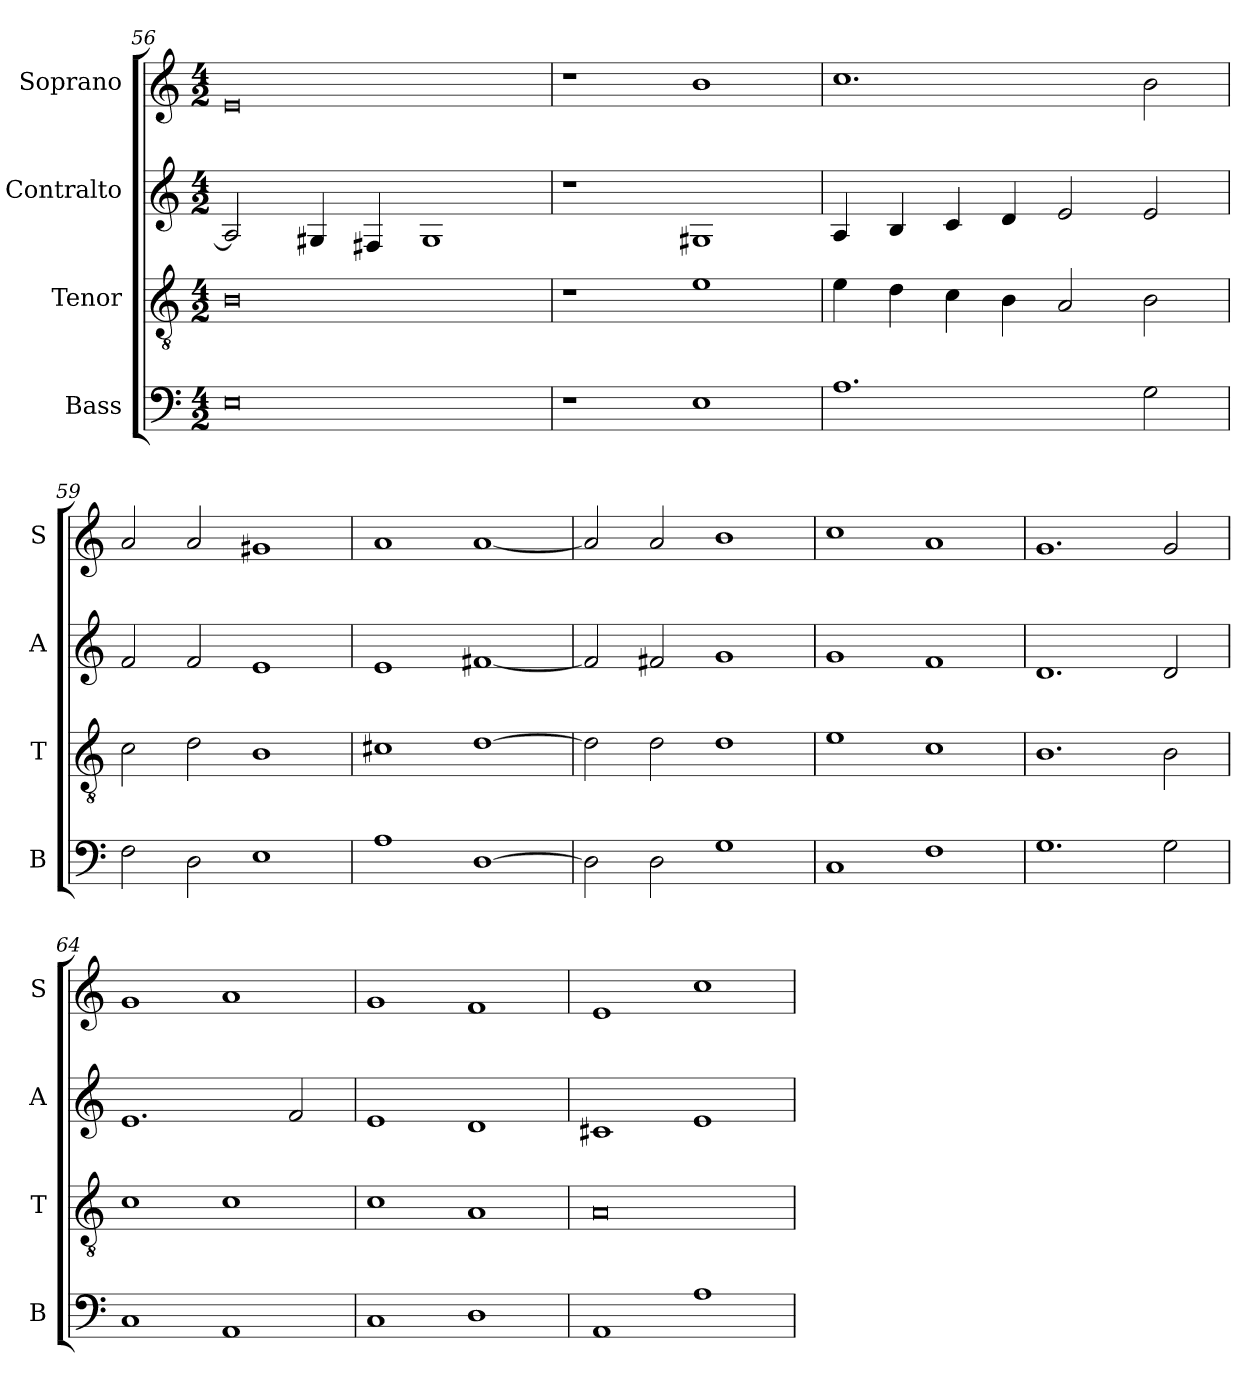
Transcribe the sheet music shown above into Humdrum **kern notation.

**kern	**kern	**kern	**kern
*part4	*part3	*part2	*part1
*staff4	*staff3	*staff2	*staff1
*I"Bass	*I"Tenor	*I"Contralto	*I"Soprano
*I'B	*I'T	*I'A	*I'S
*clefF4	*clefGv2	*clefG2	*clefG2
*k[]	*k[]	*k[]	*k[]
*E:phr	*E:phr	*E:phr	*E:phr
*M4/2	*M4/2	*M4/2	*M4/2
=56	=56	=56	=56
0E	0B	2A]	0e
.	.	4G#X	.
.	.	4F#X	.
.	.	1G#	.
=57	=57	=57	=57
1r	1r	1r	1r
1E	1e	1G#X	1b
=58	=58	=58	=58
1.A	4e	4A	1.cc
.	4d	4B	.
.	4c	4c	.
.	4B	4d	.
.	2A	2e	.
2G	2B	2e	2b
=59	=59	=59	=59
2F	2c	2f	2a
2D	2d	2f	2a
1E	1B	1e	1g#X
=60	=60	=60	=60
1A	1c#X	1e	1a
[1D	[1d	[1f#X	[1a
=61	=61	=61	=61
2D]	2d]	2f#]	2a]
2D	2d	2f#X	2a
1G	1d	1g	1b
=62	=62	=62	=62
1C	1e	1g	1cc
1F	1c	1f	1a
=63	=63	=63	=63
1.G	1.B	1.d	1.g
2G	2B	2d	2g
=64	=64	=64	=64
1C	1c	1.e	1g
1AA	1c	.	1a
.	.	2f	.
=65	=65	=65	=65
1C	1c	1e	1g
1D	1A	1d	1f
=66	=66	=66	=66
1AA	0A	1c#X	1e
1A	.	1e	1cc
=	=	=	=
*-	*-	*-	*-
